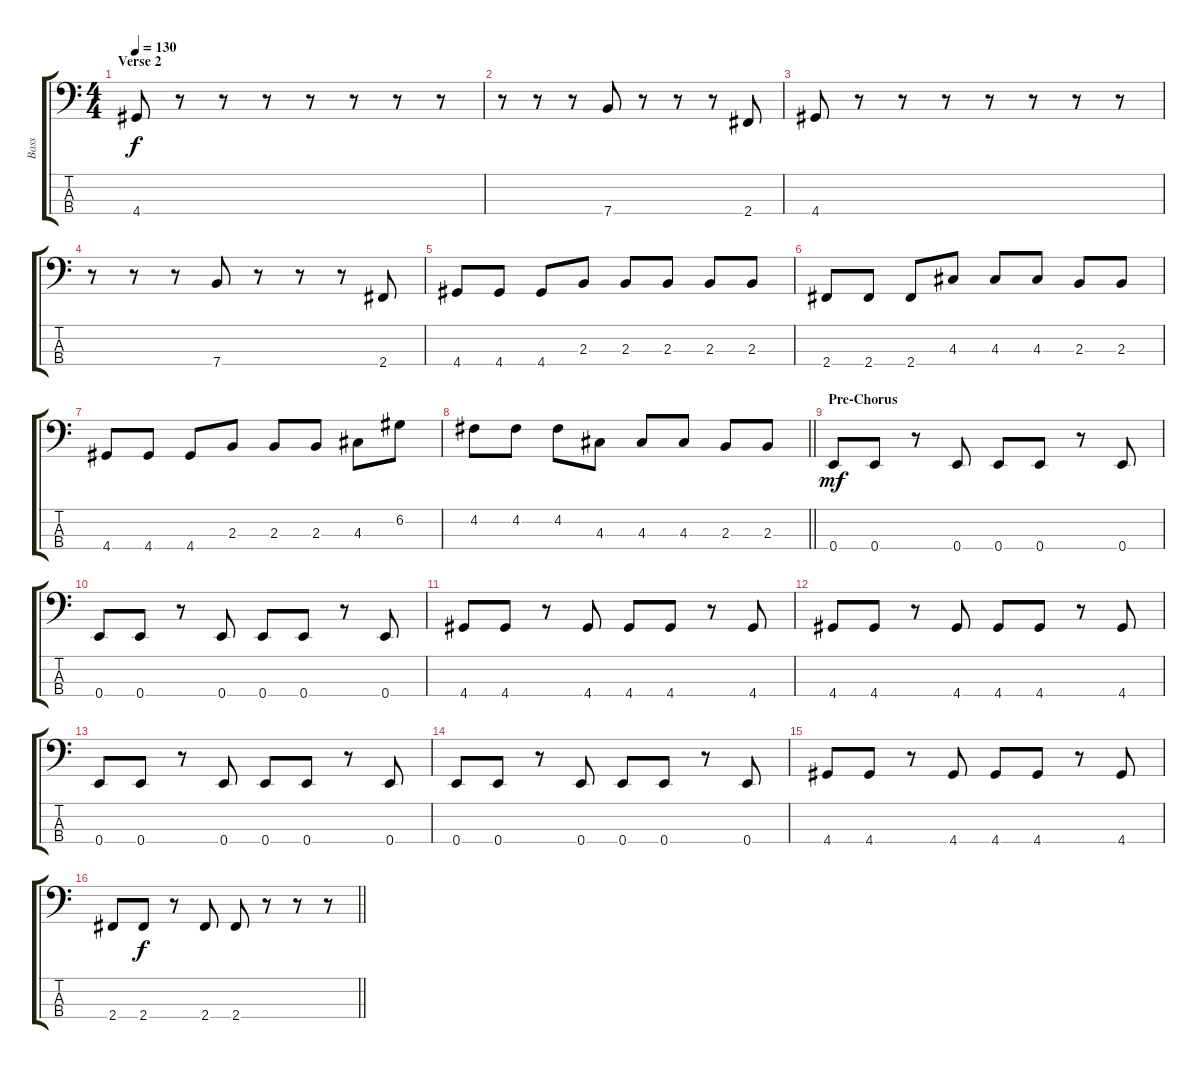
\track ("Bass" "Bass") {instrument electricbasspick}
\staff {score tabs}
\tuning (G2 D2 A1 E1) {hide}
\ts (4 4)
\section ("" "Verse 2")
\tempo 130
\clef f4
\ks c
4.4.8{dy f} r.8 r.8 r.8 r.8 r.8 r.8 r.8 |
r.8 r.8 r.8 7.4.8 r.8 r.8 r.8 2.4.8 |
4.4.8 r.8 r.8 r.8 r.8 r.8 r.8 r.8 |
r.8 r.8 r.8 7.4.8 r.8 r.8 r.8 2.4.8 |
4.4.8 4.4.8 4.4.8 2.3.8 2.3.8 2.3.8 2.3.8 2.3.8 |
2.4.8 2.4.8 2.4.8 4.3.8 4.3.8 4.3.8 2.3.8 2.3.8 |
4.4.8 4.4.8 4.4.8 2.3.8 2.3.8 2.3.8 4.3.8 6.2.8 |
\barLineRight lightlight
4.2.8 4.2.8 4.2.8 4.3.8 4.3.8 4.3.8 2.3.8 2.3.8 |
\section ("" "Pre-Chorus")
0.4.8{dy mf} 0.4.8 r.8 0.4.8 0.4.8 0.4.8 r.8 0.4.8 |
0.4.8 0.4.8 r.8 0.4.8 0.4.8 0.4.8 r.8 0.4.8 |
4.4.8 4.4.8 r.8 4.4.8 4.4.8 4.4.8 r.8 4.4.8 |
4.4.8 4.4.8 r.8 4.4.8 4.4.8 4.4.8 r.8 4.4.8 |
0.4.8 0.4.8 r.8 0.4.8 0.4.8 0.4.8 r.8 0.4.8 |
0.4.8 0.4.8 r.8 0.4.8 0.4.8 0.4.8 r.8 0.4.8 |
4.4.8 4.4.8 r.8 4.4.8 4.4.8 4.4.8 r.8 4.4.8 |
\barLineRight lightlight
2.4.8 2.4.8{dy f} r.8 2.4.8 2.4.8 r.8 r.8 r.8
